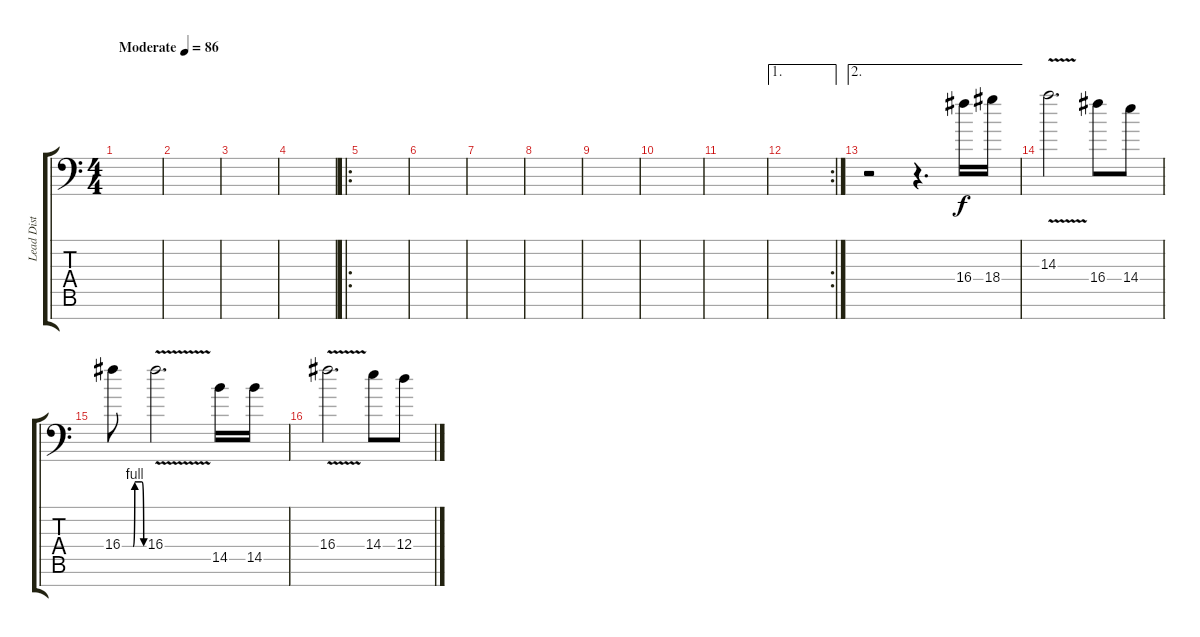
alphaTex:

\track ("Lead Dist" "Lead Dist") {instrument distortionguitar}
\staff {score tabs}
\tuning (E4 B3 G3 D3 A2 E2 C-1) {hide}
\ts (4 4)
\tempo (86 "Moderate")
\clef f4
\ks c
|
|
|
|
\ro
|
|
|
|
|
|
|
\ae 1
\rc 2
|
\ae 2
r.2 r.4{d} 16.4.16 18.4.16 |
14.3{v}.2{d} 16.4.8 14.4.8 |
16.4{be (custom 0 0 30 0 35 4 55 4 60 0)}.8 16.4{v}.2{d} 14.5.16 14.5.16 |
16.4{v}.2{d} 14.4.8 12.4.8
